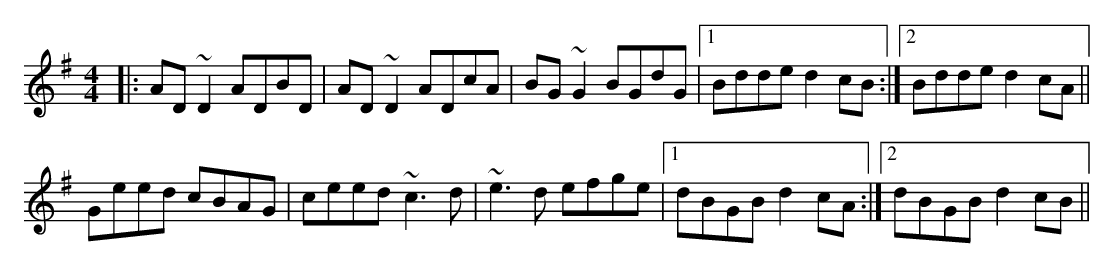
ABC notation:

X:1
M:4/4
K:G
|:AD~D2 ADBD|AD~D2 ADcA|BG~G2 BGdG|1 Bdde d2 cB:|2 Bdde d2cA||
Geed cBAG|ceed ~c3d|~e3d efge|1 dBGB d2 cA:|2 dBGB d2 cB||
